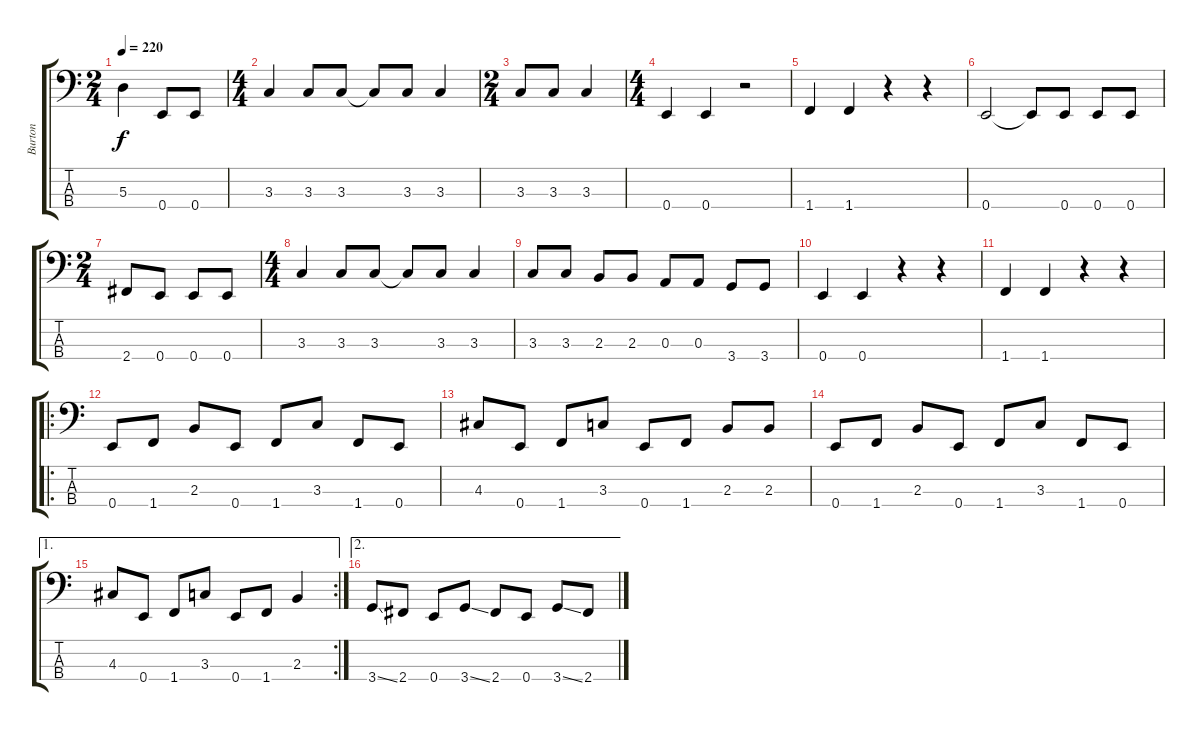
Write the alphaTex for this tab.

\track ("Burton" "Burton") {instrument electricbassfinger}
\staff {score tabs}
\tuning (G2 D2 A1 E1) {hide}
\ts (2 4)
\tempo 220
\clef f4
\ks c
5.3.4{dy f} 0.4.8 0.4.8 |
\ts (4 4)
3.3.4 3.3.8 3.3.8 3.3{t}.8 3.3.8 3.3.4 |
\ts (2 4)
3.3.8 3.3.8 3.3.4 |
\ts (4 4)
0.4.4 0.4.4 r.2 |
1.4.4 1.4.4 r.4 r.4 |
0.4.2 0.4{t}.8 0.4.8 0.4.8 0.4.8 |
\ts (2 4)
2.4.8 0.4.8 0.4.8 0.4.8 |
\ts (4 4)
3.3.4 3.3.8 3.3.8 3.3{t}.8 3.3.8 3.3.4 |
3.3.8 3.3.8 2.3.8 2.3.8 0.3.8 0.3.8 3.4.8 3.4.8 |
0.4.4 0.4.4 r.4 r.4 |
1.4.4 1.4.4 r.4 r.4 |
\ro
0.4.8 1.4.8 2.3.8 0.4.8 1.4.8 3.3.8 1.4.8 0.4.8 |
4.3.8 0.4.8 1.4.8 3.3.8 0.4.8 1.4.8 2.3.8 2.3.8 |
0.4.8 1.4.8 2.3.8 0.4.8 1.4.8 3.3.8 1.4.8 0.4.8 |
\ae 1
\rc 2
4.3.8 0.4.8 1.4.8 3.3.8 0.4.8 1.4.8 2.3.4 |
\ae 2
3.4{ss}.8 2.4.8 0.4.8 3.4{ss}.8 2.4.8 0.4.8 3.4{ss}.8 2.4.8
